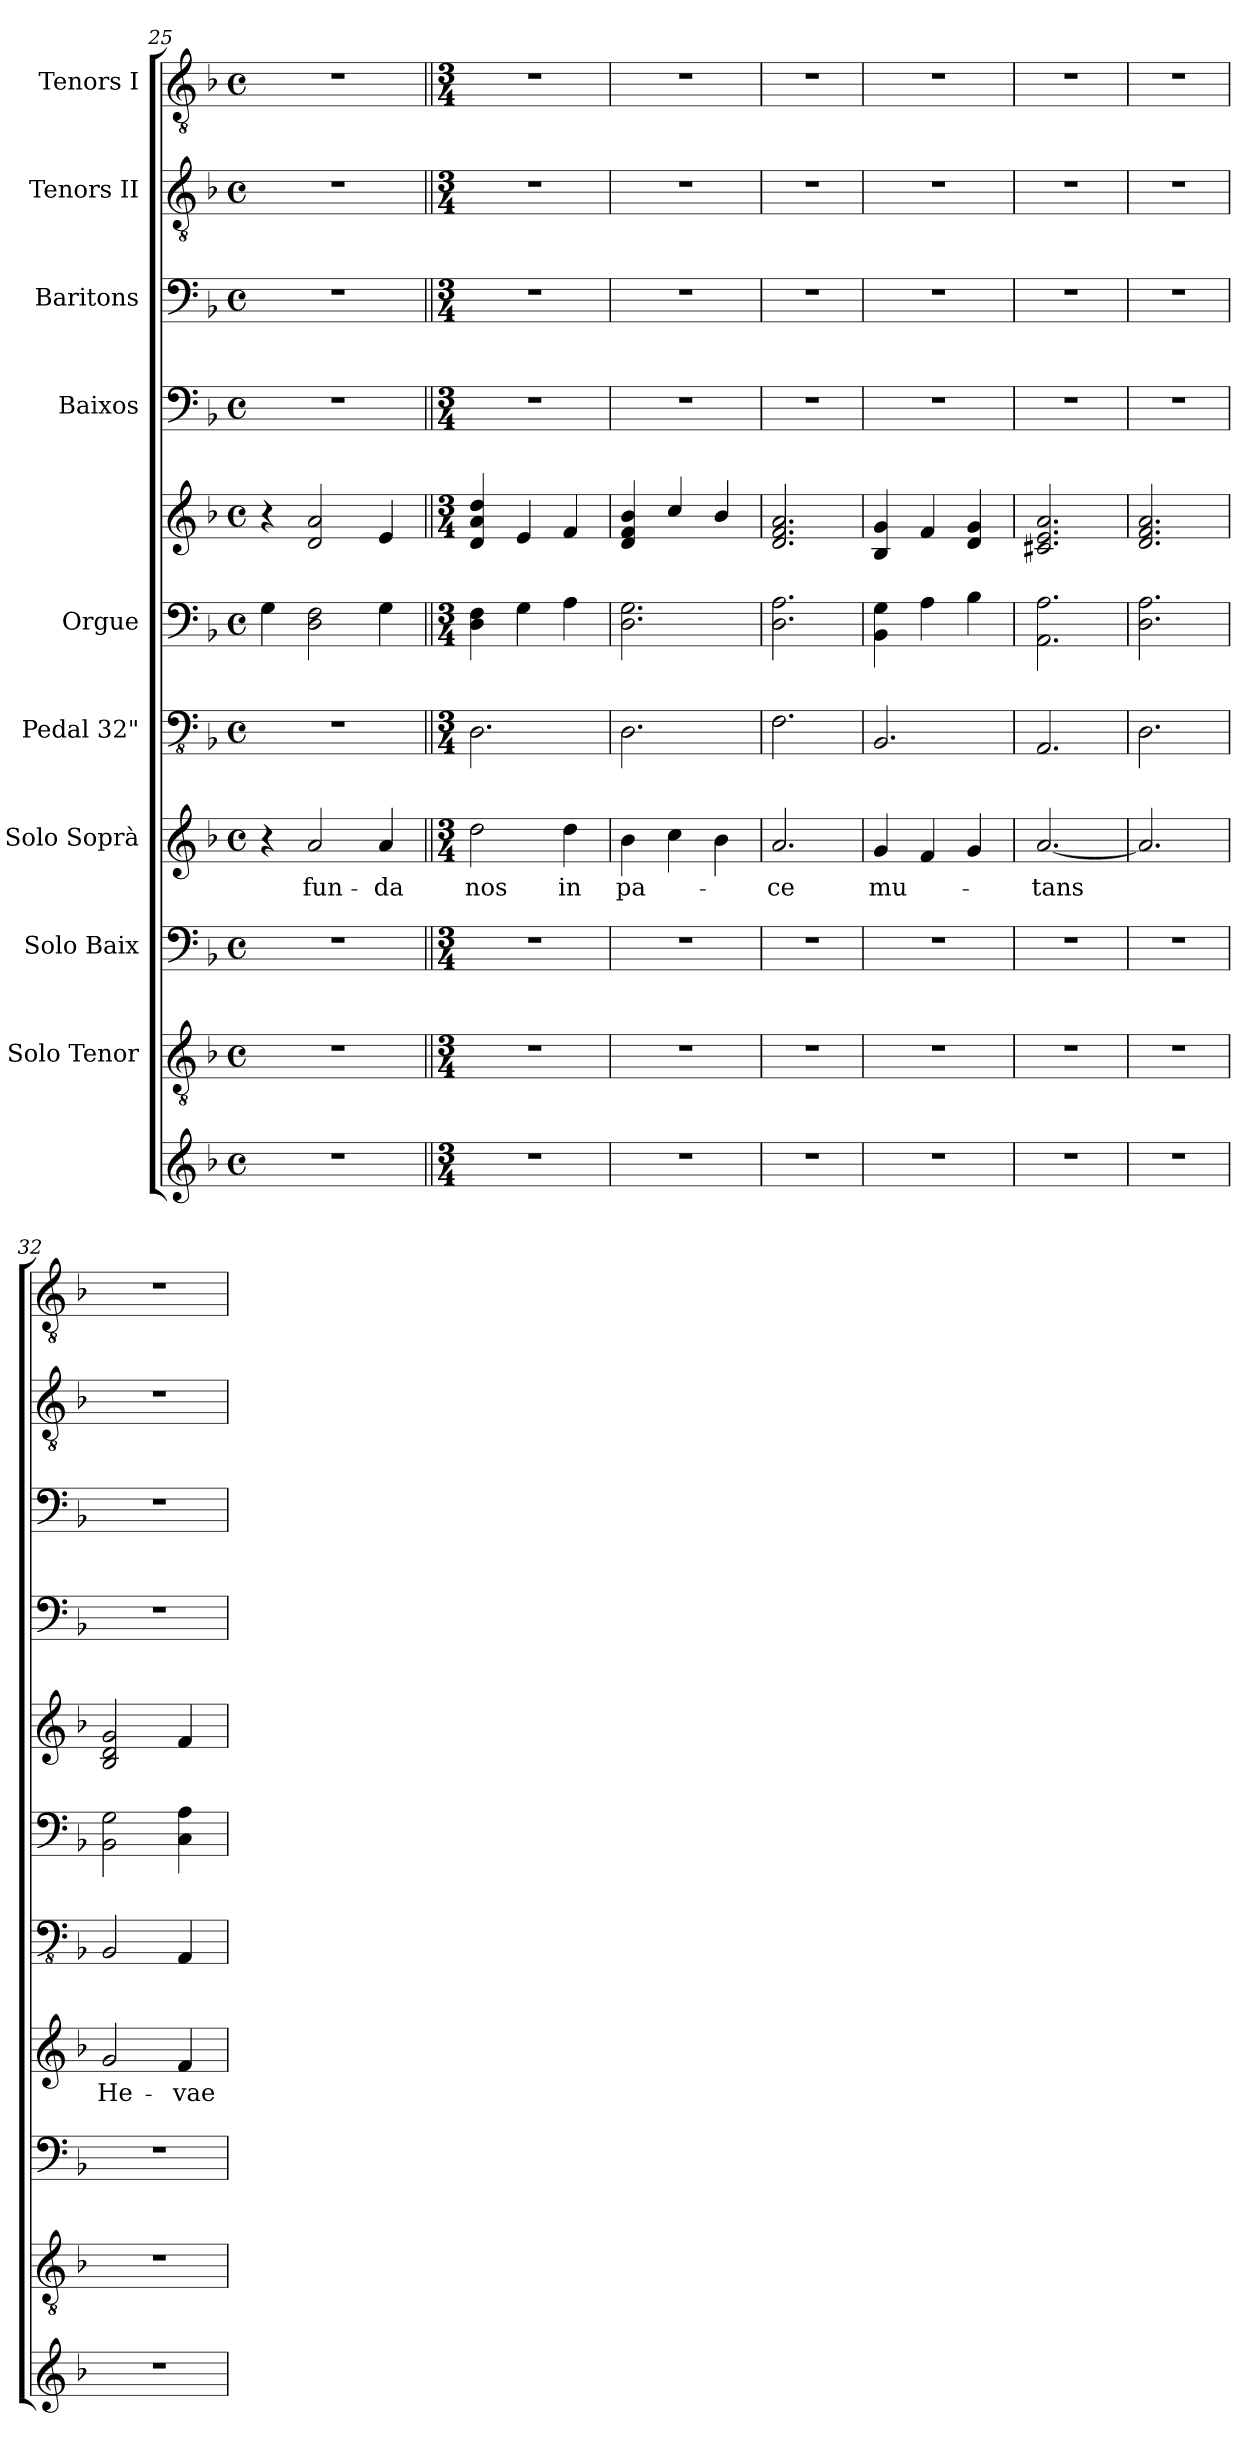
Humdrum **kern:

**kern	**kern	**kern	**kern	**text	**kern	**kern	**kern	**kern	**kern	**kern	**kern
*part10	*part9	*part8	*part7	*part7	*part6	*part5	*part5	*part4	*part3	*part2	*part1
*staff11	*staff10	*staff9	*staff8	*staff8	*staff7	*staff6	*staff5	*staff4	*staff3	*staff2	*staff1
*	*I"Solo Tenor	*I"Solo Baix	*I"Solo Soprà	*	*I"Pedal 32"	*I"Orgue	*	*I"Baixos	*I"Baritons	*I"Tenors II	*I"Tenors I
*clefG2	*clefGv2	*clefF4	*clefG2	*	*clefFv4	*clefF4	*clefG2	*clefF4	*clefF4	*clefGv2	*clefGv2
*k[b-]	*k[b-]	*k[b-]	*k[b-]	*	*k[b-]	*k[b-]	*k[b-]	*k[b-]	*k[b-]	*k[b-]	*k[b-]
*F:	*F:	*F:	*F:	*	*F:	*F:	*F:	*F:	*F:	*F:	*F:
*M4/4	*M4/4	*M4/4	*M4/4	*	*M4/4	*M4/4	*M4/4	*M4/4	*M4/4	*M4/4	*M4/4
*met(c)	*met(c)	*met(c)	*met(c)	*	*met(c)	*met(c)	*met(c)	*met(c)	*met(c)	*met(c)	*met(c)
=25	=25	=25	=25	=25	=25	=25	=25	=25	=25	=25	=25
1r	1r	1r	4r	.	1r	4G\	4r	1r	1r	1r	1r
.	.	.	2a/	fun-	.	2D\ 2F\	2d/ 2a/	.	.	.	.
.	.	.	4a/	-da	.	4G\	4e/	.	.	.	.
=26||	=26||	=26||	=26||	=26||	=26||	=26||	=26||	=26||	=26||	=26||	=26||
*M3/4	*M3/4	*M3/4	*M3/4	*	*M3/4	*M3/4	*M3/4	*M3/4	*M3/4	*M3/4	*M3/4
2.r	2.r	2.r	2dd\	nos	2.DD\	4D\ 4F\	4d/ 4a/ 4dd/	2.r	2.r	2.r	2.r
.	.	.	.	.	.	4G\	4e/	.	.	.	.
.	.	.	4dd\	in	.	4A\	4f/	.	.	.	.
!!LO:PB:g=z
=27	=27	=27	=27	=27	=27	=27	=27	=27	=27	=27	=27
2.r	2.r	2.r	4b-\	pa-	2.DD\	2.D\ 2.G\	4d/ 4f/ 4b-/	2.r	2.r	2.r	2.r
.	.	.	4cc\	.	.	.	4cc/	.	.	.	.
.	.	.	4b-\	.	.	.	4b-/	.	.	.	.
=28	=28	=28	=28	=28	=28	=28	=28	=28	=28	=28	=28
2.r	2.r	2.r	2.a/	-ce	2.FF\	2.D\ 2.A\	2.d/ 2.f/ 2.a/	2.r	2.r	2.r	2.r
=29	=29	=29	=29	=29	=29	=29	=29	=29	=29	=29	=29
2.r	2.r	2.r	4g/	mu-	2.BBB-/	4BB-\ 4G\	4B-/ 4g/	2.r	2.r	2.r	2.r
.	.	.	4f/	.	.	4A\	4f/	.	.	.	.
.	.	.	4g/	.	.	4B-\	4d/ 4g/	.	.	.	.
=30	=30	=30	=30	=30	=30	=30	=30	=30	=30	=30	=30
2.r	2.r	2.r	[2.a/	-tans	2.AAA/	2.AA\ 2.A\	2.c#X/ 2.e/ 2.a/	2.r	2.r	2.r	2.r
=31	=31	=31	=31	=31	=31	=31	=31	=31	=31	=31	=31
2.r	2.r	2.r	2.a/]	.	2.DD\	2.D\ 2.A\	2.d/ 2.f/ 2.a/	2.r	2.r	2.r	2.r
=32	=32	=32	=32	=32	=32	=32	=32	=32	=32	=32	=32
2.r	2.r	2.r	2g/	He-	2BBB-/	2BB-\ 2G\	2B-/ 2d/ 2g/	2.r	2.r	2.r	2.r
.	.	.	4f/	-vae	4AAA/	4C\ 4A\	4f/	.	.	.	.
=	=	=	=	=	=	=	=	=	=	=	=
*-	*-	*-	*-	*-	*-	*-	*-	*-	*-	*-	*-
